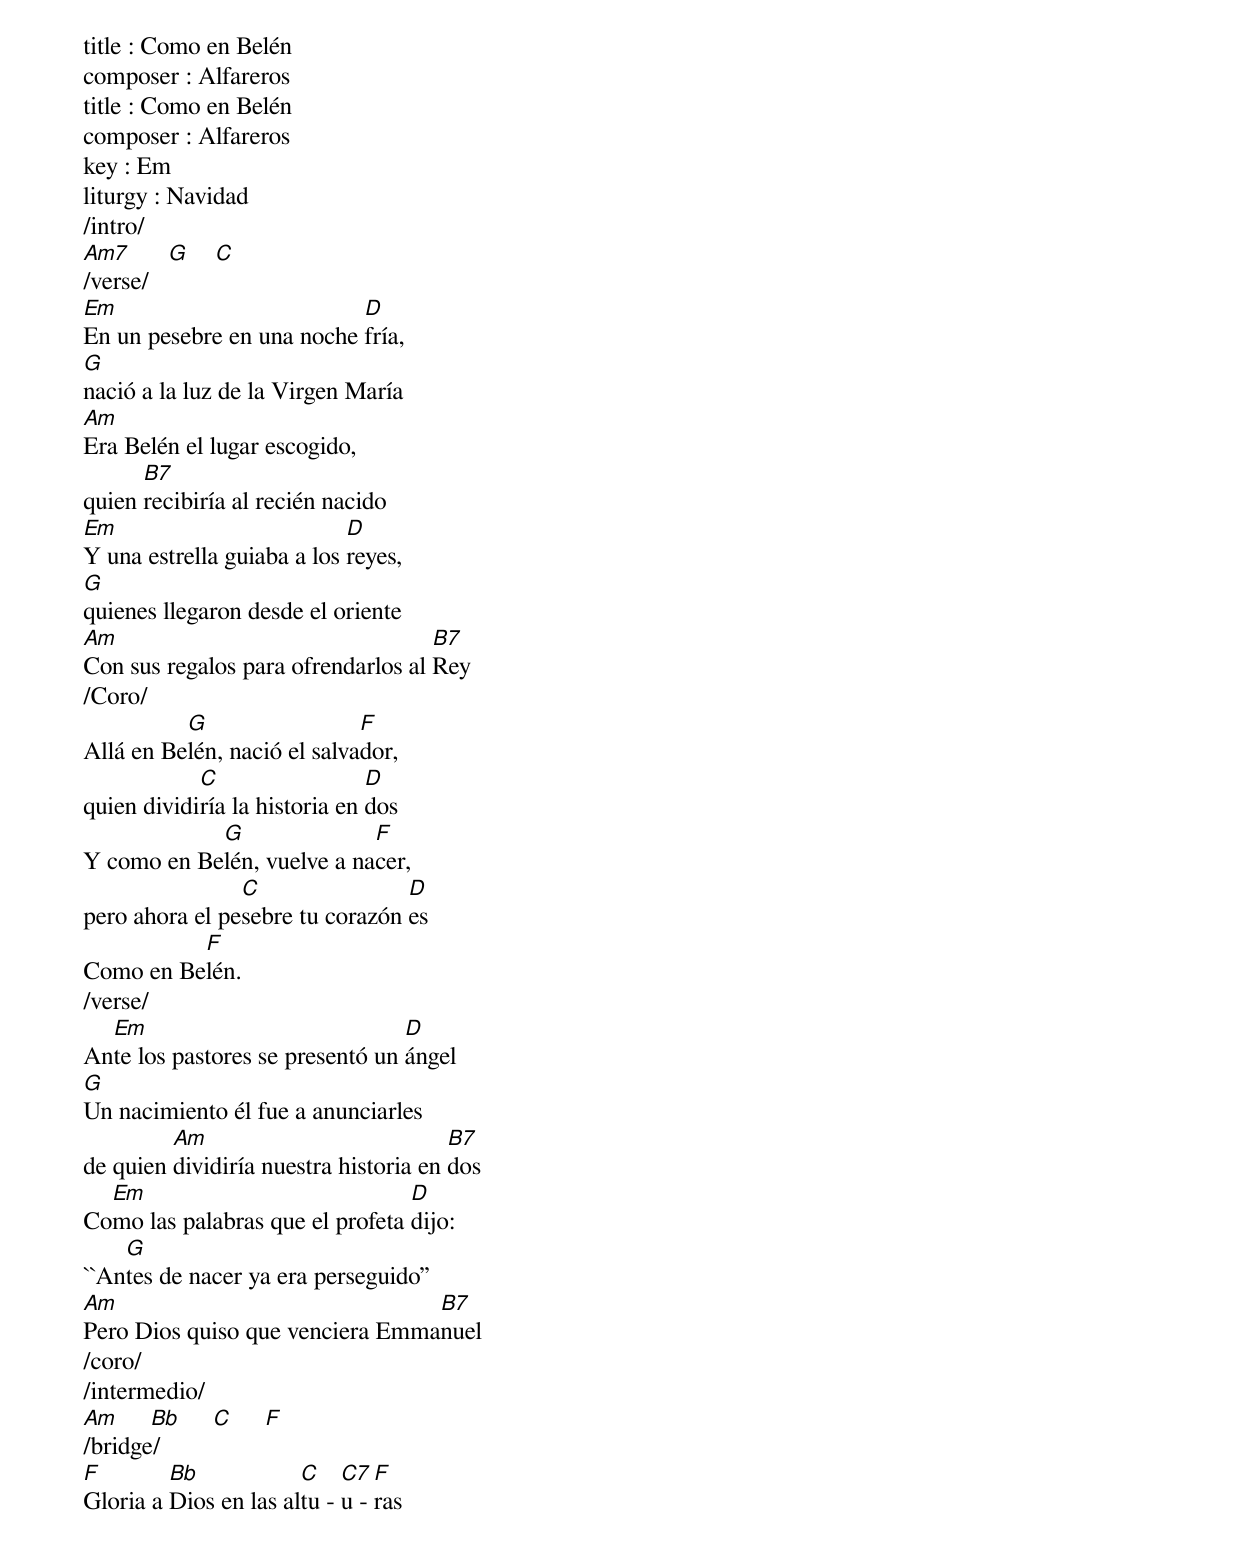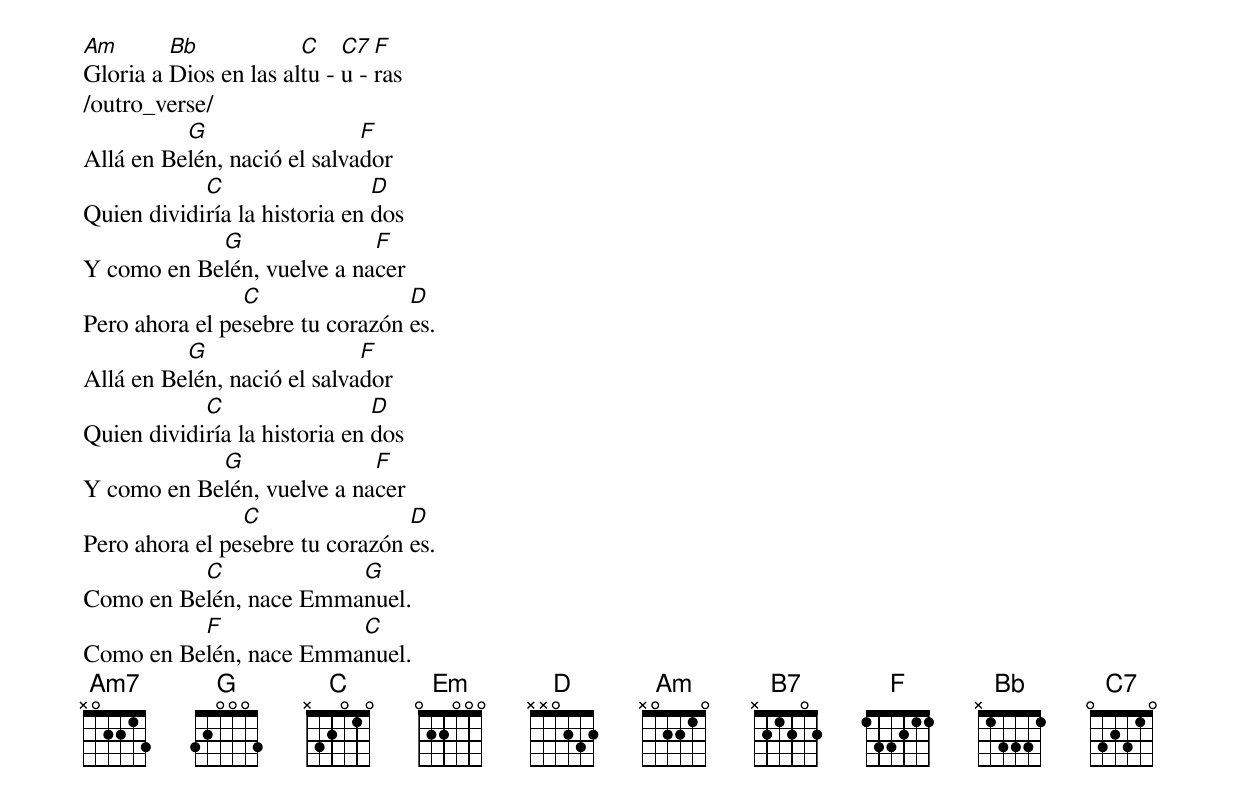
title : Como en Belén
composer : Alfareros
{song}
title : Como en Belén
composer : Alfareros
key : Em
liturgy : Navidad
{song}
/intro/
[Am7]      [G]    [C]
/verse/
[Em]En un pesebre en una noche [D]fría,
[G]nació a la luz de la Virgen María
[Am]Era Belén el lugar escogido,
quien [B7]recibiría al recién nacido
[Em]Y una estrella guiaba a los [D]reyes,
[G]quienes llegaron desde el oriente
[Am]Con sus regalos para ofrendarlos al [B7]Rey
/Coro/
Allá en Be[G]lén, nació el salva[F]dor,
quien dividi[C]ría la historia en [D]dos
Y como en Be[G]lén, vuelve a na[F]cer,
pero ahora el pe[C]sebre tu corazón [D]es
Como en Be[F]lén.
/verse/
An[Em]te los pastores se presentó un [D]ángel
[G]Un nacimiento él fue a anunciarles
de quien [Am]dividiría nuestra historia en [B7]dos
Co[Em]mo las palabras que el profeta [D]dijo:
``An[G]tes de nacer ya era perseguido''
[Am]Pero Dios quiso que venciera Emma[B7]nuel
/coro/
/intermedio/
[Am]     [Bb]     [C]     [F]
/bridge/
[F]Gloria a [Bb]Dios en las al[C]tu - [C7]u - [F]ras
[Am]Gloria a [Bb]Dios en las al[C]tu - [C7]u - [F]ras
/outro_verse/
Allá en Be[G]lén, nació el salva[F]dor
Quien dividi[C]ría la historia en [D]dos
Y como en Be[G]lén, vuelve a na[F]cer
Pero ahora el pe[C]sebre tu corazón [D]es.
Allá en Be[G]lén, nació el salva[F]dor
Quien dividi[C]ría la historia en [D]dos
Y como en Be[G]lén, vuelve a na[F]cer
Pero ahora el pe[C]sebre tu corazón [D]es.
Como en Be[C]lén, nace Emma[G]nuel.
Como en Be[F]lén, nace Emma[C]nuel.
